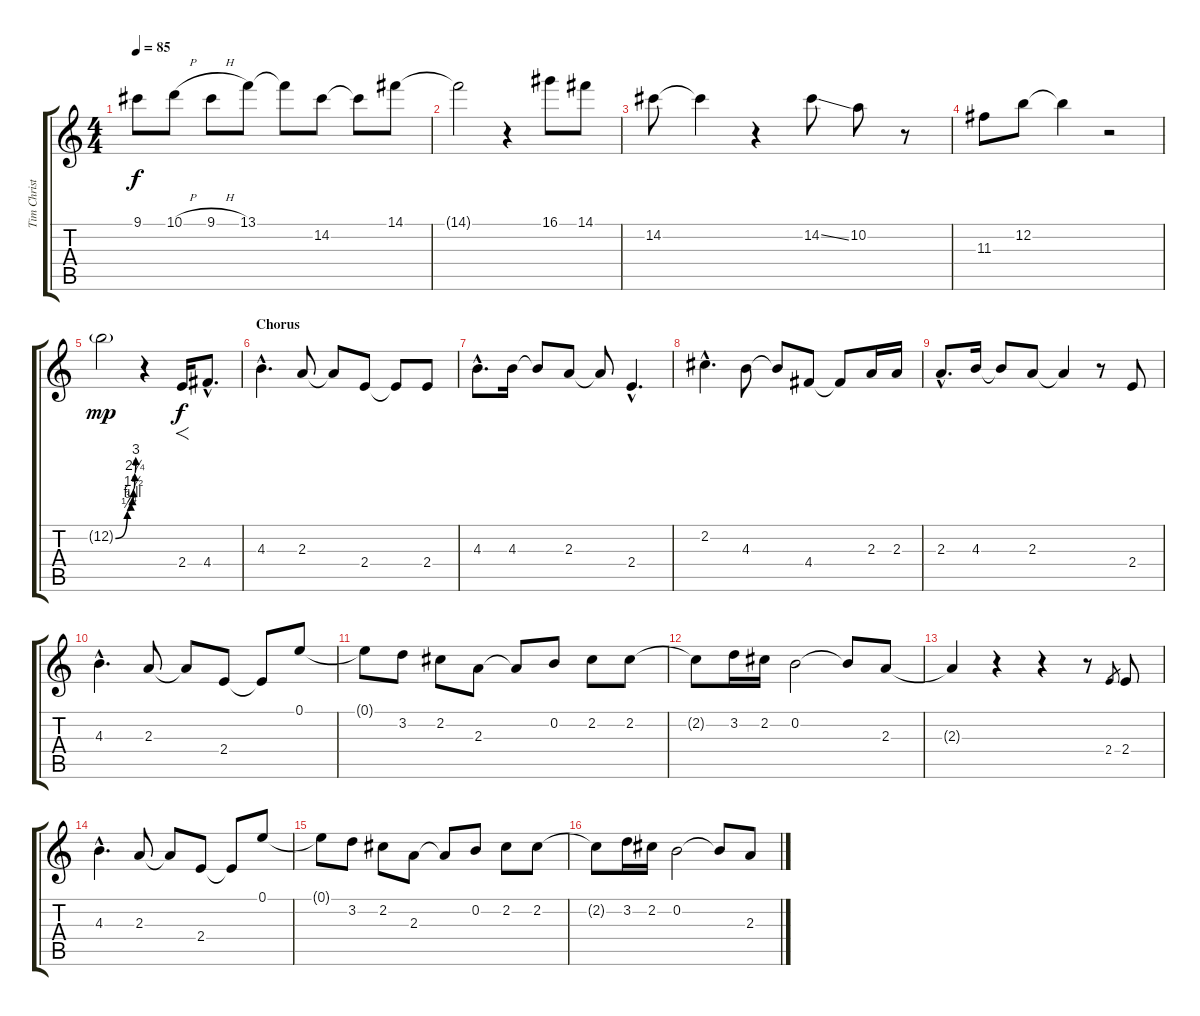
\track ("Tim Christensen (Lead)" "Tim Christ") {instrument electricguitarjazz}
\staff {score tabs}
\tuning (E4 B3 G3 D3 A2 E2) {hide}
\ts (4 4)
\tempo 85
\clef g2
\ks c
9.1{t}.8{dy f} 10.1{h}.8 9.1{h}.8 13.1.8 13.1{t}.8 14.2.8 14.2{t}.8 14.1.8 |
14.1{t}.2 r.4 16.1.8 14.1.8 |
14.2.8 14.2{t}.4 r.4 14.2{ss}.8 10.2.8 r.8 |
11.3.8 12.2.8 12.2{t}.4 r.2 |
12.2{be (custom 0 0 35 2 45 3 50 4 53 6 57 9 60 12) g}.2{dy mp} r.4 2.4.16{f dy f} 4.4{hac}.8{d} |
\section ("" "Chorus")
4.3{hac}.4{d} 2.3.8 2.3{t}.8 2.4.8 2.4{t}.8 2.4.8 |
4.3{hac}.8{d} 4.3.16 4.3{t}.8 2.3.8 2.3{t}.8 2.4{hac}.4{d} |
2.2{hac}.4{d} 4.3.8 4.3{t}.8 4.4.8 4.4{t}.8 2.3.16 2.3.16 |
2.3{hac}.8{d} 4.3.16 4.3{t}.8 2.3.8 2.3{t}.4 r.8 2.4.8 |
4.3{hac}.4{d} 2.3.8 2.3{t}.8 2.4.8 2.4{t}.8 0.1.8 |
0.1{t}.8 3.2.8 2.2.8 2.3.8 2.3{t}.8 0.2.8 2.2.8 2.2.8 |
2.2{t}.8 3.2.16 2.2.16 0.2.2 0.2{t}.8 2.3.8 |
2.3{t}.4 r.4 r.4 r.8 2.4.8{gr} 2.4.8 |
4.3{hac}.4{d} 2.3.8 2.3{t}.8 2.4.8 2.4{t}.8 0.1.8 |
0.1{t}.8 3.2.8 2.2.8 2.3.8 2.3{t}.8 0.2.8 2.2.8 2.2.8 |
2.2{t}.8 3.2.16 2.2.16 0.2.2 0.2{t}.8 2.3.8
